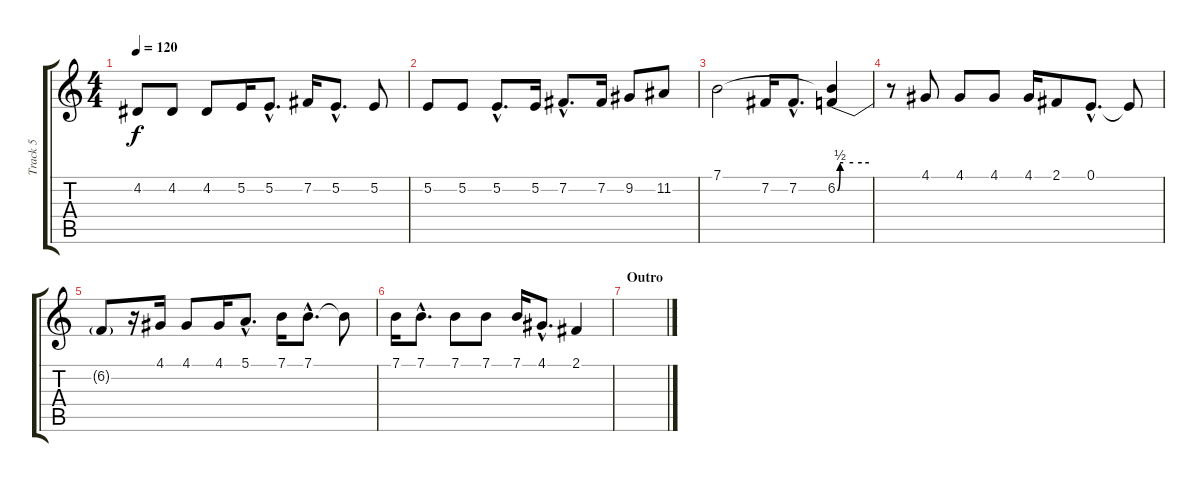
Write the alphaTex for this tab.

\track ("Track 5" "Track 5") {instrument bassoon}
\staff {score tabs}
\tuning (E4 B3 G3 D3 A2 E2) {hide}
\ts (4 4)
\tempo 120
\clef g2
\ks c
4.2{t}.8{dy f} 4.2.8 4.2.8 5.2.16 5.2{hac}.8{d} 7.2.16 5.2{hac}.8{d} 5.2.8 |
5.2.8 5.2.8 5.2{hac}.8{d} 5.2.16 7.2{hac}.8{d} 7.2.16 9.2.8 11.2.8 |
7.1.2 7.2.16 7.2{hac}.8{d} (7.1{t} 6.2{be (custom 0 0 5 2 11 2 30 2 60 2)}).4 |
r.8 4.1.8 4.1.8 4.1.8 4.1.16 2.1.8 0.1{hac}.8{d} 0.1{t}.8 |
6.2{t}.8 r.16 4.1.16 4.1.8 4.1.16 5.1{hac}.8{d} 7.1.16 7.1{hac}.8{d} 7.1{t}.8 |
7.1.16 7.1{hac}.8{d} 7.1.8 7.1.8 7.1.16 4.1{hac}.8{d} 2.1.4 |
\section ("" "Outro")
